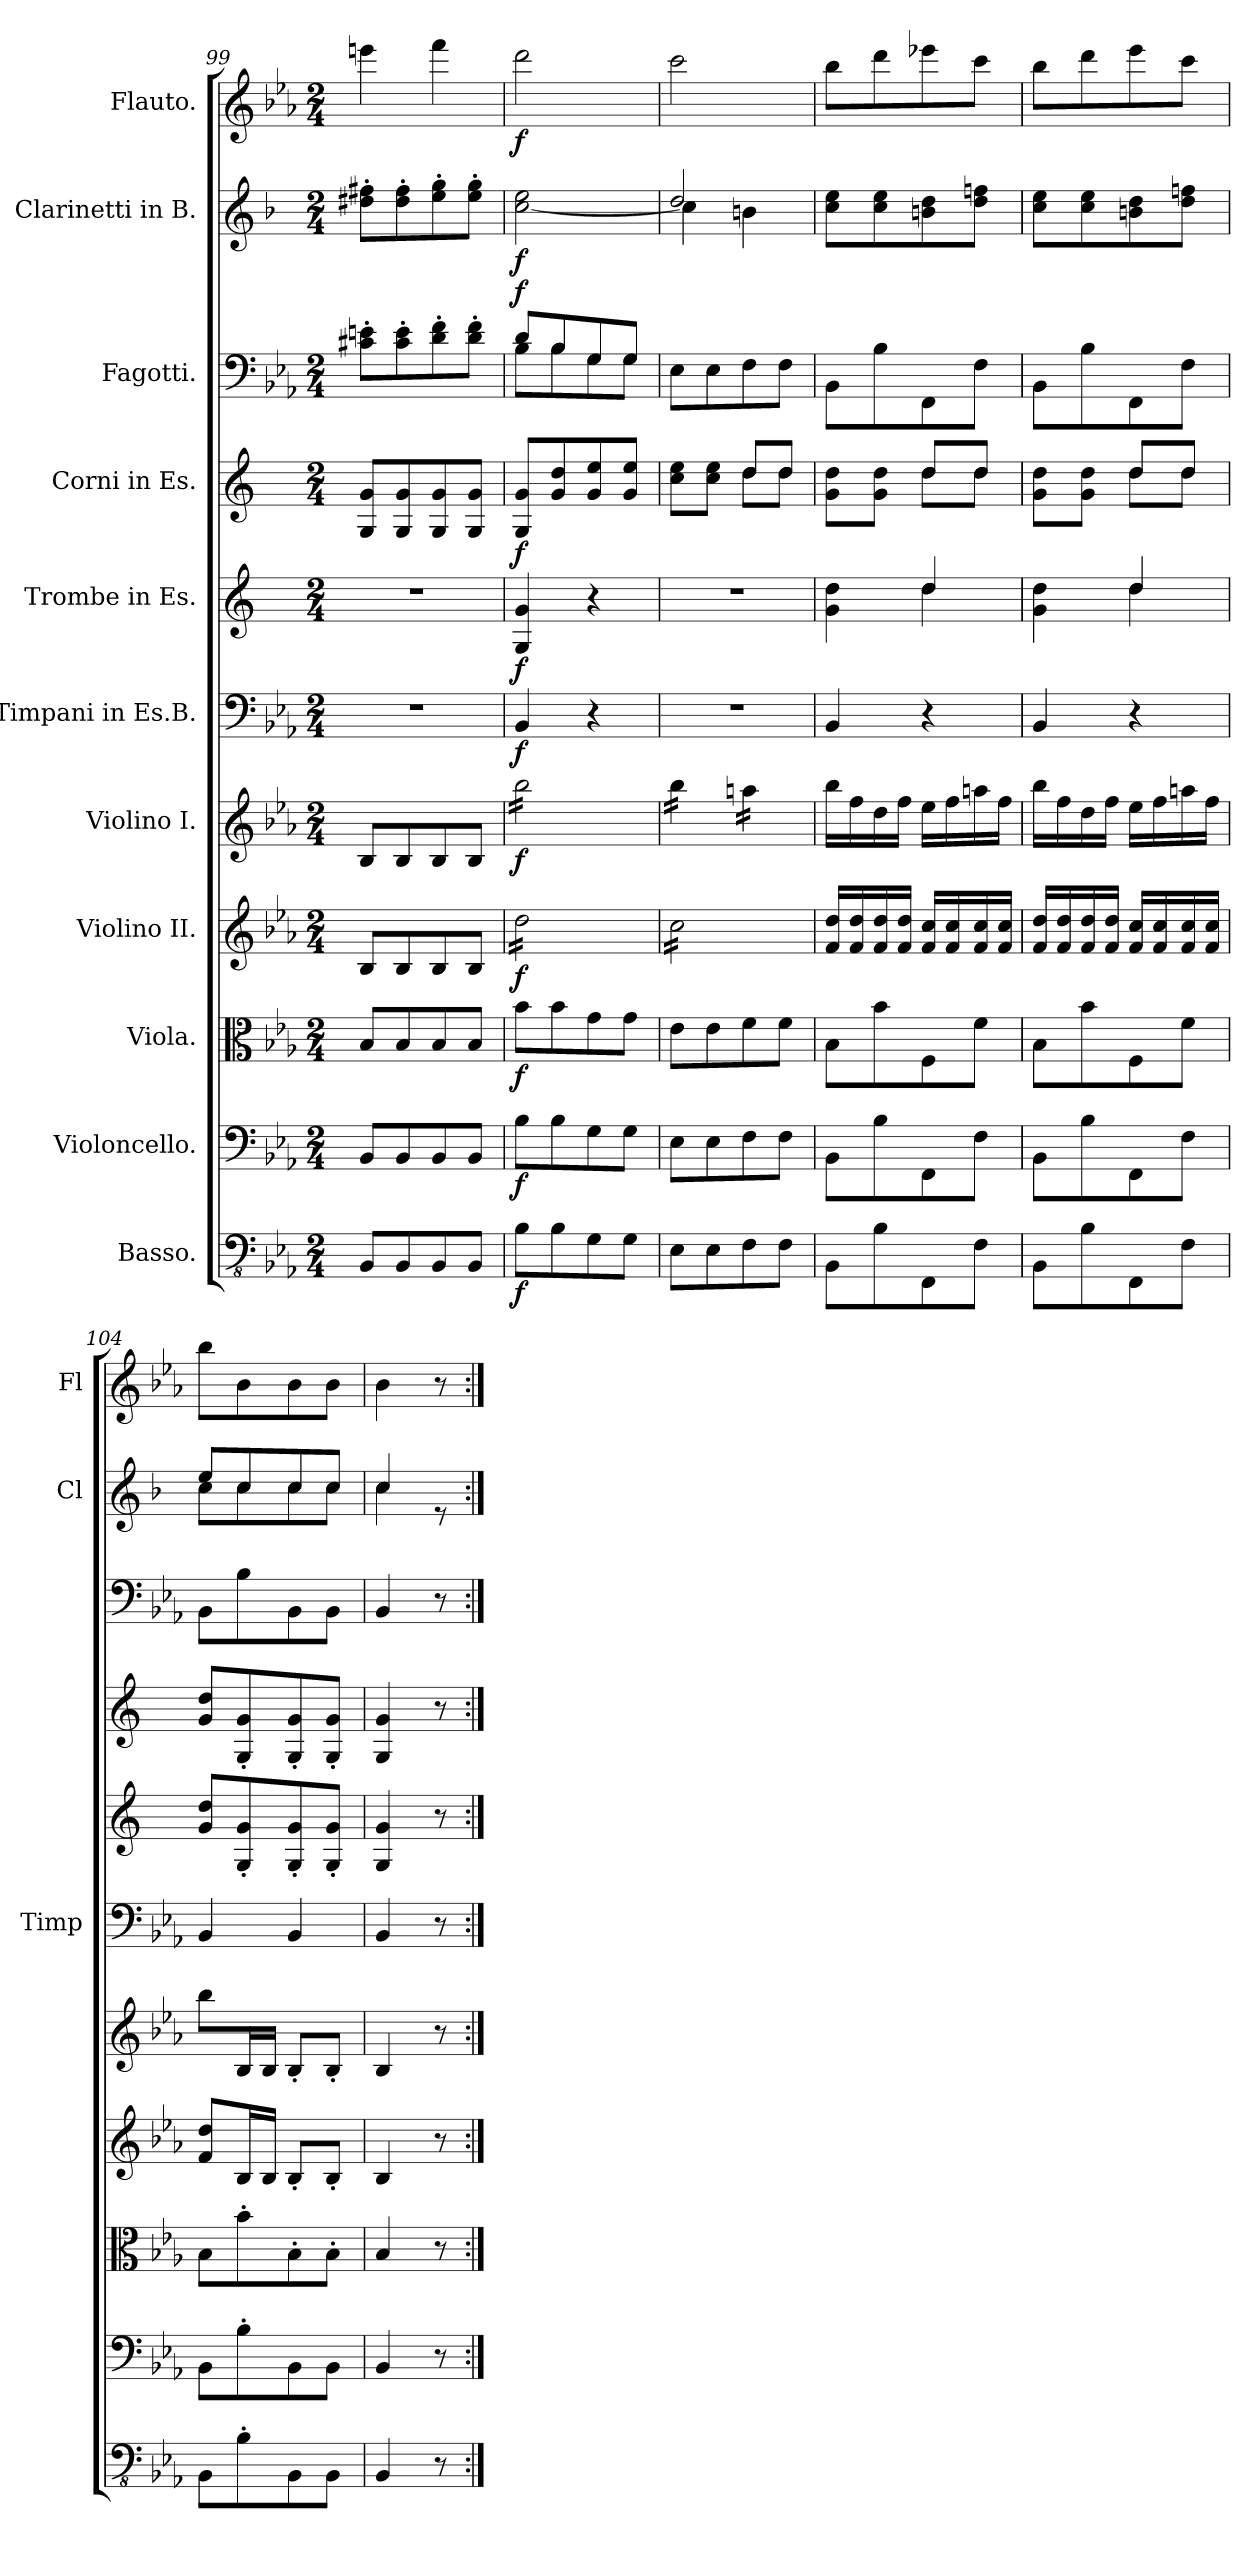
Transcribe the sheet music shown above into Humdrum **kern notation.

**kern	**dynam	**kern	**dynam	**kern	**dynam	**kern	**dynam	**kern	**dynam	**kern	**dynam	**kern	**dynam	**kern	**dynam	**kern	**text	**dynam	**kern	**dynam	**kern	**dynam
*part11	*part11	*part10	*part10	*part9	*part9	*part8	*part8	*part7	*part7	*part6	*part6	*part5	*part5	*part4	*part4	*part3	*part3	*part3	*part2	*part2	*part1	*part1
*staff11	*staff11	*staff10	*staff10	*staff9	*staff9	*staff8	*staff8	*staff7	*staff7	*staff6	*staff6	*staff5	*staff5	*staff4	*staff4	*staff3	*staff3	*staff3	*staff2	*staff2	*staff1	*staff1
*I"Basso.	*	*I"Violoncello.	*	*I"Viola.	*	*I"Violino II.	*	*I"Violino I.	*	*I"Timpani in Es.B.	*	*I"Trombe in Es.	*	*I"Corni in Es.	*	*I"Fagotti.	*	*	*I"Clarinetti in B.	*	*I"Flauto.	*
*	*	*	*	*	*	*	*	*	*	*I'Timp	*	*	*	*	*	*	*	*	*I'Cl	*	*I'Fl	*
*clefFv4	*	*clefF4	*	*clefC3	*	*clefG2	*	*clefG2	*	*clefF4	*	*clefG2	*	*clefG2	*	*clefF4	*	*	*clefG2	*	*clefG2	*
*	*	*	*	*	*	*	*	*	*	*	*	*ITrd-2c-3	*	*ITrd5c9	*	*	*	*	*ITrd1c2	*	*	*
*k[b-e-a-]	*	*k[b-e-a-]	*	*k[b-e-a-]	*	*k[b-e-a-]	*	*k[b-e-a-]	*	*k[b-e-a-]	*	*k[b-e-a-]	*	*k[b-e-a-]	*	*k[b-e-a-]	*	*	*k[b-e-a-]	*	*k[b-e-a-]	*
*M2/4	*	*M2/4	*	*M2/4	*	*M2/4	*	*M2/4	*	*M2/4	*	*M2/4	*	*M2/4	*	*M2/4	*	*	*M2/4	*	*M2/4	*
=99	=99	=99	=99	=99	=99	=99	=99	=99	=99	=99	=99	=99	=99	=99	=99	=99	=99	=99	=99	=99	=99	=99
8BBB-/L	.	8BB-/L	.	8B-/L	.	8B-/L	.	8B-/L	.	2r	.	2r	.	8BB-/ 8B-/L	.	8c#X\' 8en\'L	.	.	8cc#X\' 8een\'L	.	4eeen\	.
8BBB-/	.	8BB-/	.	8B-/	.	8B-/	.	8B-/	.	.	.	.	.	8BB-/ 8B-/	.	8c#\' 8e\'	.	.	8cc#\' 8ee\'	.	.	.
8BBB-/	.	8BB-/	.	8B-/	.	8B-/	.	8B-/	.	.	.	.	.	8BB-/ 8B-/	.	8d\' 8f\'	.	.	8dd\' 8ff\'	.	4fff\	.
8BBB-/J	.	8BB-/J	.	8B-/J	.	8B-/J	.	8B-/J	.	.	.	.	.	8BB-/ 8B-/J	.	8d\' 8f\'J	.	.	8dd\' 8ff\'J	.	.	.
=100	=100	=100	=100	=100	=100	=100	=100	=100	=100	=100	=100	=100	=100	=100	=100	=100	=100	=100	=100	=100	=100	=100
*	*	*	*	*	*	*	*	*	*	*	*	*	*	*	*	*^	*	*	*	*	*	*
!	!LO:DY:b	!	!LO:DY:b	!	!LO:DY:b	!	!LO:DY:b	!	!LO:DY:b	!	!LO:DY:b	!	!LO:DY:b	!	!LO:DY:b	!	!	!	!LO:DY:b	!	!LO:DY:b	!	!LO:DY:b
*	*	*	*	*	*	*tremolo	*	*	*	*	*	*	*	*	*	*	*	*	*	*	*	*	*
*	*	*	*	*	*	*	*	*tremolo	*	*	*	*	*	*	*	*	*	*	*	*	*	*	*
8BB-\L	f	8B-\L	f	8b-\L	f	16dd\LL	f	16bb-\LL	f	4BB-/	f	4B-/ 4b-/	f	8BB-/ 8B-/L	f	8d/L	8B-\L	.	f	[2b-\ 2dd\	f	2ddd\	f
.	.	.	.	.	.	16dd\	.	16bb-\	.	.	.	.	.	.	.	.	.	.	.	.	.	.	.
8BB-\	.	8B-\	.	8b-\	.	16dd\	.	16bb-\	.	.	.	.	.	8B-/ 8f/	.	8B-/	8B-\	.	.	.	.	.	.
.	.	.	.	.	.	16dd\	.	16bb-\	.	.	.	.	.	.	.	.	.	.	.	.	.	.	.
8GG\	.	8G\	.	8g\	.	16dd\	.	16bb-\	.	4r	.	4r	.	8B-/ 8g/	.	8G/	8G\	.	.	.	.	.	.
.	.	.	.	.	.	16dd\	.	16bb-\	.	.	.	.	.	.	.	.	.	.	.	.	.	.	.
8GG\J	.	8G\J	.	8g\J	.	16dd\	.	16bb-\	.	.	.	.	.	8B-/ 8g/J	.	8G/J	8G\J	.	.	.	.	.	.
.	.	.	.	.	.	16dd\JJ	.	16bb-\JJ	.	.	.	.	.	.	.	.	.	.	.	.	.	.	.
=101	=101	=101	=101	=101	=101	=101	=101	=101	=101	=101	=101	=101	=101	=101	=101	=101	=101	=101	=101	=101	=101	=101	=101
*	*	*	*	*	*	*	*	*	*	*	*	*	*	*^	*	*	*	*	*	*^	*	*	*
!	!	!	!	!	!	!	!	!	!	!	!	!	!	!	!	!	!LO:TX:a:t=a. 2	!	!	!	!	!	!	!	!
*	*	*	*	*	*	*	*	*	*	*	*	*	*	*	*	*	*v	*v	*	*	*	*	*	*	*
8EE-\L	.	8E-\L	.	8e-\L	.	16cc\LL	.	16bb-\LL	.	2r	.	2r	.	8e-\ 8g\L	4ryy	.	8E-\L	.	.	2cc/	4b-\]	.	2ccc\	.
.	.	.	.	.	.	16cc\	.	16bb-\	.	.	.	.	.	.	.	.	.	.	.	.	.	.	.	.
8EE-\	.	8E-\	.	8e-\	.	16cc\	.	16bb-\	.	.	.	.	.	8e-\ 8g\J	.	.	8E-\	.	.	.	.	.	.	.
.	.	.	.	.	.	16cc\	.	16bb-\JJ	.	.	.	.	.	.	.	.	.	.	.	.	.	.	.	.
8FF\	.	8F\	.	8f\	.	16cc\	.	16aan\LL	.	.	.	.	.	8f/L	8f\L	.	8F\	.	.	.	4an\	.	.	.
.	.	.	.	.	.	16cc\	.	16aan\	.	.	.	.	.	.	.	.	.	.	.	.	.	.	.	.
!	!	!	!	!	!	!	!	!	!	!	!	!	!	!	!	!	!	!LO:LY:b	!	!	!	!	!	!
8FF\J	.	8F\J	.	8f\J	.	16cc\	.	16aan\	.	.	.	.	.	8f/J	8f\J	.	8F\J	.	.	.	.	.	.	.
.	.	.	.	.	.	16cc\JJ	.	16aan\JJ	.	.	.	.	.	.	.	.	.	.	.	.	.	.	.	.
*	*	*	*	*	*	*	*	*Xtremolo	*	*	*	*	*	*	*	*	*	*	*	*	*	*	*	*
*	*	*	*	*	*	*Xtremolo	*	*	*	*	*	*	*	*	*	*	*	*	*	*	*	*	*	*
*	*	*	*	*	*	*	*	*	*	*	*	*	*	*	*	*	*	*	*	*v	*v	*	*	*
=102	=102	=102	=102	=102	=102	=102	=102	=102	=102	=102	=102	=102	=102	=102	=102	=102	=102	=102	=102	=102	=102	=102	=102
*	*	*	*	*	*	*	*	*	*	*	*	*^	*	*	*	*	*	*	*	*	*	*	*
8BBB-\L	.	8BB-\L	.	8B-\L	.	16f/ 16dd/LL	.	16bb-\LL	.	4BB-/	.	4b-\ 4ff\	4ryy	.	8B-\ 8f\L	4ryy	.	8BB-\L	.	.	8b-\ 8dd\L	.	8bb-\L	.
.	.	.	.	.	.	16f/ 16dd/	.	16ff\	.	.	.	.	.	.	.	.	.	.	.	.	.	.	.	.
8BB-\	.	8B-\	.	8b-\	.	16f/ 16dd/	.	16dd\	.	.	.	.	.	.	8B-\ 8f\J	.	.	8B-\	.	.	8b-\ 8dd\	.	8ddd\	.
.	.	.	.	.	.	16f/ 16dd/JJ	.	16ff\JJ	.	.	.	.	.	.	.	.	.	.	.	.	.	.	.	.
8FFF\	.	8FF\	.	8F\	.	16f/ 16cc/LL	.	16ee-\LL	.	4r	.	4ff/	4ff\	.	8f/L	8f\L	.	8FF\	.	.	8an\ 8cc\	.	8eee-X\	.
.	.	.	.	.	.	16f/ 16cc/	.	16ff\	.	.	.	.	.	.	.	.	.	.	.	.	.	.	.	.
8FF\J	.	8F\J	.	8f\J	.	16f/ 16cc/	.	16aan\	.	.	.	.	.	.	8f/J	8f\J	.	8F\J	.	.	8cc\ 8ee-X\J	.	8ccc\J	.
.	.	.	.	.	.	16f/ 16cc/JJ	.	16ff\JJ	.	.	.	.	.	.	.	.	.	.	.	.	.	.	.	.
=103	=103	=103	=103	=103	=103	=103	=103	=103	=103	=103	=103	=103	=103	=103	=103	=103	=103	=103	=103	=103	=103	=103	=103	=103
8BBB-\L	.	8BB-\L	.	8B-\L	.	16f/ 16dd/LL	.	16bb-\LL	.	4BB-/	.	4b-\ 4ff\	4ryy	.	8B-\ 8f\L	4ryy	.	8BB-\L	.	.	8b-\ 8dd\L	.	8bb-\L	.
.	.	.	.	.	.	16f/ 16dd/	.	16ff\	.	.	.	.	.	.	.	.	.	.	.	.	.	.	.	.
8BB-\	.	8B-\	.	8b-\	.	16f/ 16dd/	.	16dd\	.	.	.	.	.	.	8B-\ 8f\J	.	.	8B-\	.	.	8b-\ 8dd\	.	8ddd\	.
.	.	.	.	.	.	16f/ 16dd/JJ	.	16ff\JJ	.	.	.	.	.	.	.	.	.	.	.	.	.	.	.	.
8FFF\	.	8FF\	.	8F\	.	16f/ 16cc/LL	.	16ee-\LL	.	4r	.	4ff/	4ff\	.	8f/L	8f\L	.	8FF\	.	.	8an\ 8cc\	.	8eee-\	.
.	.	.	.	.	.	16f/ 16cc/	.	16ff\	.	.	.	.	.	.	.	.	.	.	.	.	.	.	.	.
8FF\J	.	8F\J	.	8f\J	.	16f/ 16cc/	.	16aan\	.	.	.	.	.	.	8f/J	8f\J	.	8F\J	.	.	8cc\ 8ee-X\J	.	8ccc\J	.
.	.	.	.	.	.	16f/ 16cc/JJ	.	16ff\JJ	.	.	.	.	.	.	.	.	.	.	.	.	.	.	.	.
*	*	*	*	*	*	*	*	*	*	*	*	*v	*v	*	*	*	*	*	*	*	*	*	*	*
*	*	*	*	*	*	*	*	*	*	*	*	*	*	*v	*v	*	*	*	*	*	*	*	*
=104	=104	=104	=104	=104	=104	=104	=104	=104	=104	=104	=104	=104	=104	=104	=104	=104	=104	=104	=104	=104	=104	=104
*	*	*	*	*	*	*	*	*	*	*	*	*	*	*	*	*	*	*	*^	*	*	*
8BBB-\L	.	8BB-\L	.	8B-\L	.	8f/ 8dd/L	.	8bb-\L	.	4BB-/	.	8b-/ 8ff/L	.	8B-/ 8f/L	.	8BB-\L	.	.	8dd/L	8b-\L	.	8bb-\L	.
8BB-'\	.	8B-'\	.	8b-'\	.	16B-/L	.	16B-/L	.	.	.	8B-/' 8b-/'	.	8BB-/' 8B-/'	.	8B-\	.	.	8b-/	8b-\	.	8b-\	.
.	.	.	.	.	.	16B-/JJ	.	16B-/JJ	.	.	.	.	.	.	.	.	.	.	.	.	.	.	.
8BBB-\	.	8BB-\	.	8B-'\	.	8B-'/L	.	8B-'/L	.	4BB-/	.	8B-/' 8b-/'	.	8BB-/' 8B-/'	.	8BB-\	.	.	8b-/	8b-\	.	8b-\	.
8BBB-\J	.	8BB-\J	.	8B-'\J	.	8B-'/J	.	8B-'/J	.	.	.	8B-/' 8b-/'J	.	8BB-/' 8B-/'J	.	8BB-\J	.	.	8b-/J	8b-\J	.	8b-\J	.
=105	=105	=105	=105	=105	=105	=105	=105	=105	=105	=105	=105	=105	=105	=105	=105	=105	=105	=105	=105	=105	=105	=105	=105
4BBB-/	.	4BB-/	.	4B-/	.	4B-/	.	4B-/	.	4BB-/	.	4B-/ 4b-/	.	4BB-/ 4B-/	.	4BB-/	.	.	4b-/	4b-\	.	4b-\	.
8r	.	8r	.	8r	.	8r	.	8r	.	8r	.	8r	.	8r	.	8r	.	.	8re	8ryy	.	8r	.
*	*	*	*	*	*	*	*	*	*	*	*	*	*	*	*	*	*	*	*v	*v	*	*	*
=:|!	=:|!	=:|!	=:|!	=:|!	=:|!	=:|!	=:|!	=:|!	=:|!	=:|!	=:|!	=:|!	=:|!	=:|!	=:|!	=:|!	=:|!	=:|!	=:|!	=:|!	=:|!	=:|!
*-	*-	*-	*-	*-	*-	*-	*-	*-	*-	*-	*-	*-	*-	*-	*-	*-	*-	*-	*-	*-	*-	*-
